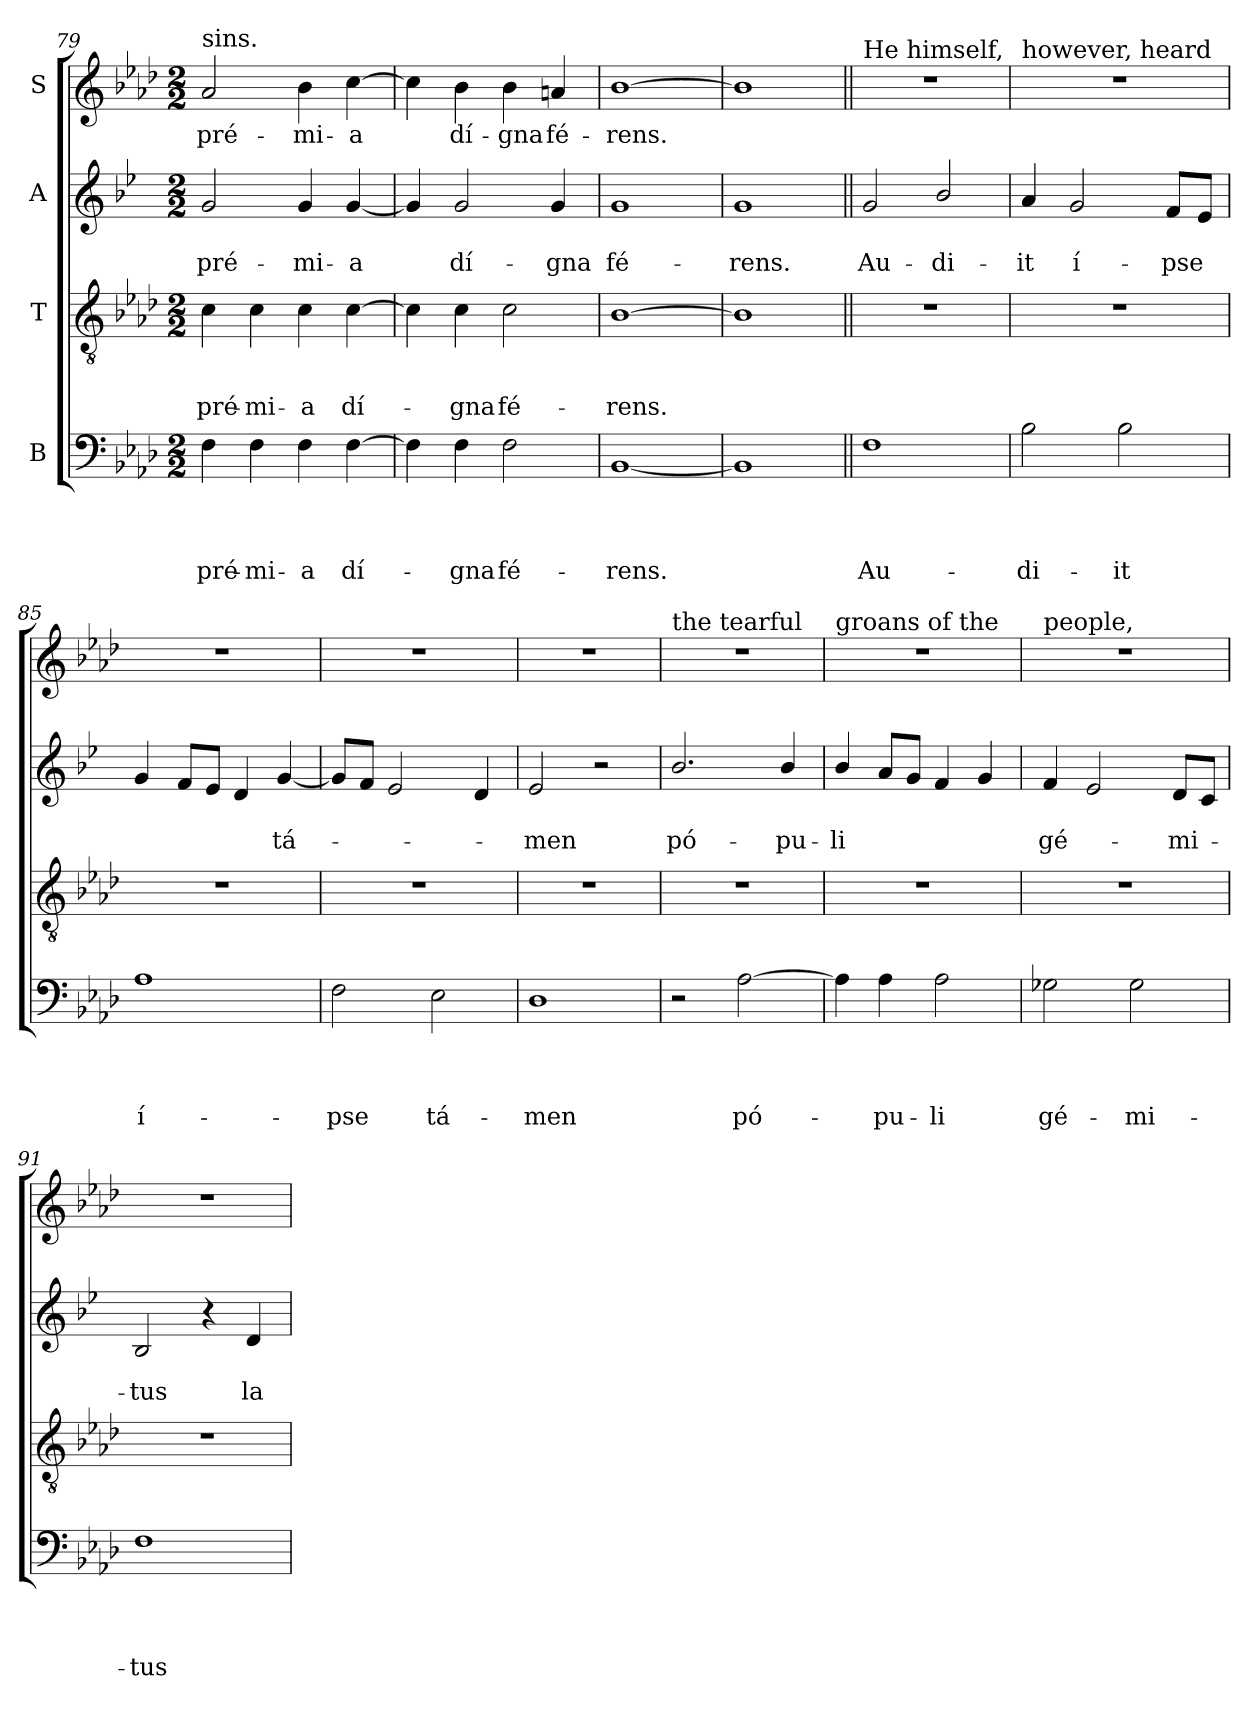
**kern	**text	**text	**text	**text	**kern	**text	**text	**text	**kern	**text	**text	**kern	**text
*part4	*part4	*part4	*part4	*part4	*part3	*part3	*part3	*part3	*part2	*part2	*part2	*part1	*part1
*staff4	*staff4	*staff4	*staff4	*staff4	*staff3	*staff3	*staff3	*staff3	*staff2	*staff2	*staff2	*staff1	*staff1
*I"B	*	*	*	*	*I"T	*	*	*	*I"A	*	*	*I"S	*
*clefF4	*	*	*	*	*clefGv2	*	*	*	*clefG2	*	*	*clefG2	*
*	*	*	*	*	*	*	*	*	*ITrd1c2	*	*	*	*
*k[b-e-a-d-]	*	*	*	*	*k[b-e-a-d-]	*	*	*	*k[b-e-a-d-]	*	*	*k[b-e-a-d-]	*
*A-:	*	*	*	*	*A-:	*	*	*	*A-:	*	*	*A-:	*
*M2/2	*	*	*	*	*M2/2	*	*	*	*M2/2	*	*	*M2/2	*
=79	=79	=79	=79	=79	=79	=79	=79	=79	=79	=79	=79	=79	=79
!	!	!	!	!	!	!	!	!	!	!	!	!LO:TX:a:t=sins.	!
!	!	!	!	!LO:LY:b	!	!	!	!LO:LY:b	!	!	!LO:LY:b	!	!LO:LY:b
4F\	.	.	.	pré-	4c\	.	.	pré-	2f/	.	pré-	2a-/	pré-
!	!	!	!	!LO:LY:b	!	!	!	!LO:LY:b	!	!	!	!	!
4F\	.	.	.	-mi-	4c\	.	.	-mi-	.	.	.	.	.
!	!	!	!	!LO:LY:b	!	!	!	!LO:LY:b	!	!	!LO:LY:b	!	!LO:LY:b
4F\	.	.	.	-a	4c\	.	.	-a	4f/	.	-mi-	4b-\	-mi-
!	!	!	!	!LO:LY:b	!	!	!	!LO:LY:b	!	!	!LO:LY:b	!	!LO:LY:b
[4F\	.	.	.	dí-	[4c\	.	.	dí-	[4f/	.	-a	[4cc\	-a
=80	=80	=80	=80	=80	=80	=80	=80	=80	=80	=80	=80	=80	=80
4F\]	.	.	.	.	4c\]	.	.	.	4f/]	.	.	4cc\]	.
!	!	!	!	!LO:LY:b	!	!	!	!LO:LY:b	!	!	!LO:LY:b	!	!LO:LY:b
4F\	.	.	.	-gna	4c\	.	.	-gna	2f/	.	dí-	4b-\	dí-
!	!	!	!	!LO:LY:b	!	!	!	!LO:LY:b	!	!	!	!	!LO:LY:b
2F\	.	.	.	fé-	2c\	.	.	fé-	.	.	.	4b-\	-gna
!	!	!	!	!	!	!	!	!	!	!	!LO:LY:b	!	!LO:LY:b
.	.	.	.	.	.	.	.	.	4f/	.	-gna	4a/	fé-
=81	=81	=81	=81	=81	=81	=81	=81	=81	=81	=81	=81	=81	=81
!	!	!	!	!LO:LY:b	!	!	!	!LO:LY:b	!	!	!LO:LY:b	!	!LO:LY:b
[1BB-	.	.	.	-rens.	[1B-	.	.	-rens.	1f	.	fé-	[1b-	-rens.
=82	=82	=82	=82	=82	=82	=82	=82	=82	=82	=82	=82	=82	=82
!	!	!	!	!	!	!	!	!	!	!	!LO:LY:b	!	!
1BB-]	.	.	.	.	1B-]	.	.	.	1f	.	-rens.	1b-]	.
=83||	=83||	=83||	=83||	=83||	=83||	=83||	=83||	=83||	=83||	=83||	=83||	=83||	=83||
!	!	!	!	!	!	!	!	!	!	!	!	!LO:TX:a:t=He himself,	!
!	!	!	!	!LO:LY:b	!	!	!	!	!	!	!LO:LY:b	!	!
1F	.	.	.	Au-	1r	.	.	.	2f/	.	Au-	1r	.
!	!	!	!	!	!	!	!	!	!	!	!LO:LY:b	!	!
.	.	.	.	.	.	.	.	.	2a-/	.	-di-	.	.
=84	=84	=84	=84	=84	=84	=84	=84	=84	=84	=84	=84	=84	=84
!	!	!	!	!	!	!	!	!	!	!	!	!LO:TX:a:t=however, heard	!
!	!	!	!	!LO:LY:b	!	!	!	!	!	!	!LO:LY:b	!	!
2B-\	.	.	.	-di-	1r	.	.	.	4g/	.	-it	1r	.
!	!	!	!	!	!	!	!	!	!	!	!LO:LY:b	!	!
.	.	.	.	.	.	.	.	.	2f/	.	í-	.	.
!	!	!	!	!LO:LY:b	!	!	!	!	!	!	!	!	!
2B-\	.	.	.	-it	.	.	.	.	.	.	.	.	.
!	!	!	!	!	!	!	!	!	!	!	!LO:LY:b	!	!
.	.	.	.	.	.	.	.	.	8e-/L	.	-pse	.	.
.	.	.	.	.	.	.	.	.	8d-/J	.	.	.	.
!!LO:PB:g=z
=85	=85	=85	=85	=85	=85	=85	=85	=85	=85	=85	=85	=85	=85
!	!	!	!	!LO:LY:b	!	!	!	!	!	!	!	!	!
1A-	.	.	.	í-	1r	.	.	.	4f/	.	.	1r	.
.	.	.	.	.	.	.	.	.	8e-/L	.	.	.	.
.	.	.	.	.	.	.	.	.	8d-/J	.	.	.	.
.	.	.	.	.	.	.	.	.	4c/	.	.	.	.
!	!	!	!	!	!	!	!	!	!	!	!LO:LY:b	!	!
.	.	.	.	.	.	.	.	.	[4f/	.	tá-	.	.
=86	=86	=86	=86	=86	=86	=86	=86	=86	=86	=86	=86	=86	=86
!	!	!	!	!LO:LY:b	!	!	!	!	!	!	!	!	!
2F\	.	.	.	-pse	1r	.	.	.	8f/L]	.	.	1r	.
.	.	.	.	.	.	.	.	.	8e-/J	.	.	.	.
.	.	.	.	.	.	.	.	.	2d-/	.	.	.	.
!	!	!	!	!LO:LY:b	!	!	!	!	!	!	!	!	!
2E-\	.	.	.	tá-	.	.	.	.	.	.	.	.	.
.	.	.	.	.	.	.	.	.	4c/	.	.	.	.
=87	=87	=87	=87	=87	=87	=87	=87	=87	=87	=87	=87	=87	=87
!	!	!	!	!LO:LY:b	!	!	!	!	!	!	!LO:LY:b	!	!
1D-	.	.	.	-men	1r	.	.	.	2d-/	.	-men	1r	.
.	.	.	.	.	.	.	.	.	2r	.	.	.	.
=88	=88	=88	=88	=88	=88	=88	=88	=88	=88	=88	=88	=88	=88
!	!	!	!	!	!	!	!	!	!	!	!	!LO:TX:a:t=the tearful	!
!	!	!	!	!	!	!	!	!	!	!	!LO:LY:b	!	!
2r	.	.	.	.	1r	.	.	.	2.a-/	.	pó-	1r	.
!	!	!	!	!LO:LY:b	!	!	!	!	!	!	!	!	!
[2A-\	.	.	.	pó-	.	.	.	.	.	.	.	.	.
!	!	!	!	!	!	!	!	!	!	!	!LO:LY:b	!	!
.	.	.	.	.	.	.	.	.	4a-/	.	-pu-	.	.
=89	=89	=89	=89	=89	=89	=89	=89	=89	=89	=89	=89	=89	=89
!	!	!	!	!	!	!	!	!	!	!	!	!LO:TX:a:t=groans of the	!
!	!	!	!	!	!	!	!	!	!	!	!LO:LY:b	!	!
4A-\]	.	.	.	.	1r	.	.	.	4a-/	.	-li	1r	.
!	!	!	!	!LO:LY:b	!	!	!	!	!	!	!	!	!
4A-\	.	.	.	-pu-	.	.	.	.	8g/L	.	.	.	.
.	.	.	.	.	.	.	.	.	8f/J	.	.	.	.
!	!	!	!	!LO:LY:b	!	!	!	!	!	!	!	!	!
2A-\	.	.	.	-li	.	.	.	.	4e-/	.	.	.	.
.	.	.	.	.	.	.	.	.	4f/	.	.	.	.
=90	=90	=90	=90	=90	=90	=90	=90	=90	=90	=90	=90	=90	=90
!	!	!	!	!	!	!	!	!	!	!	!	!LO:TX:a:t=people,	!
!	!	!	!	!LO:LY:b	!	!	!	!	!	!	!LO:LY:b	!	!
2G-\	.	.	.	gé-	1r	.	.	.	4e-/	.	gé-	1r	.
.	.	.	.	.	.	.	.	.	2d-/	.	.	.	.
!	!	!	!	!LO:LY:b	!	!	!	!	!	!	!	!	!
2G-\	.	.	.	-mi-	.	.	.	.	.	.	.	.	.
!	!	!	!	!	!	!	!	!	!	!	!LO:LY:b	!	!
.	.	.	.	.	.	.	.	.	8c/L	.	-mi-	.	.
.	.	.	.	.	.	.	.	.	8B-/J	.	.	.	.
!!LO:LB:g=z
=91	=91	=91	=91	=91	=91	=91	=91	=91	=91	=91	=91	=91	=91
!	!	!	!	!LO:LY:b	!	!	!	!	!	!	!LO:LY:b	!	!
1F	.	.	.	-tus	1r	.	.	.	2A-/	.	-tus	1r	.
.	.	.	.	.	.	.	.	.	4r	.	.	.	.
!	!	!	!	!	!	!	!	!	!	!	!LO:LY:b	!	!
.	.	.	.	.	.	.	.	.	4c/	.	la-	.	.
=	=	=	=	=	=	=	=	=	=	=	=	=	=
*-	*-	*-	*-	*-	*-	*-	*-	*-	*-	*-	*-	*-	*-
